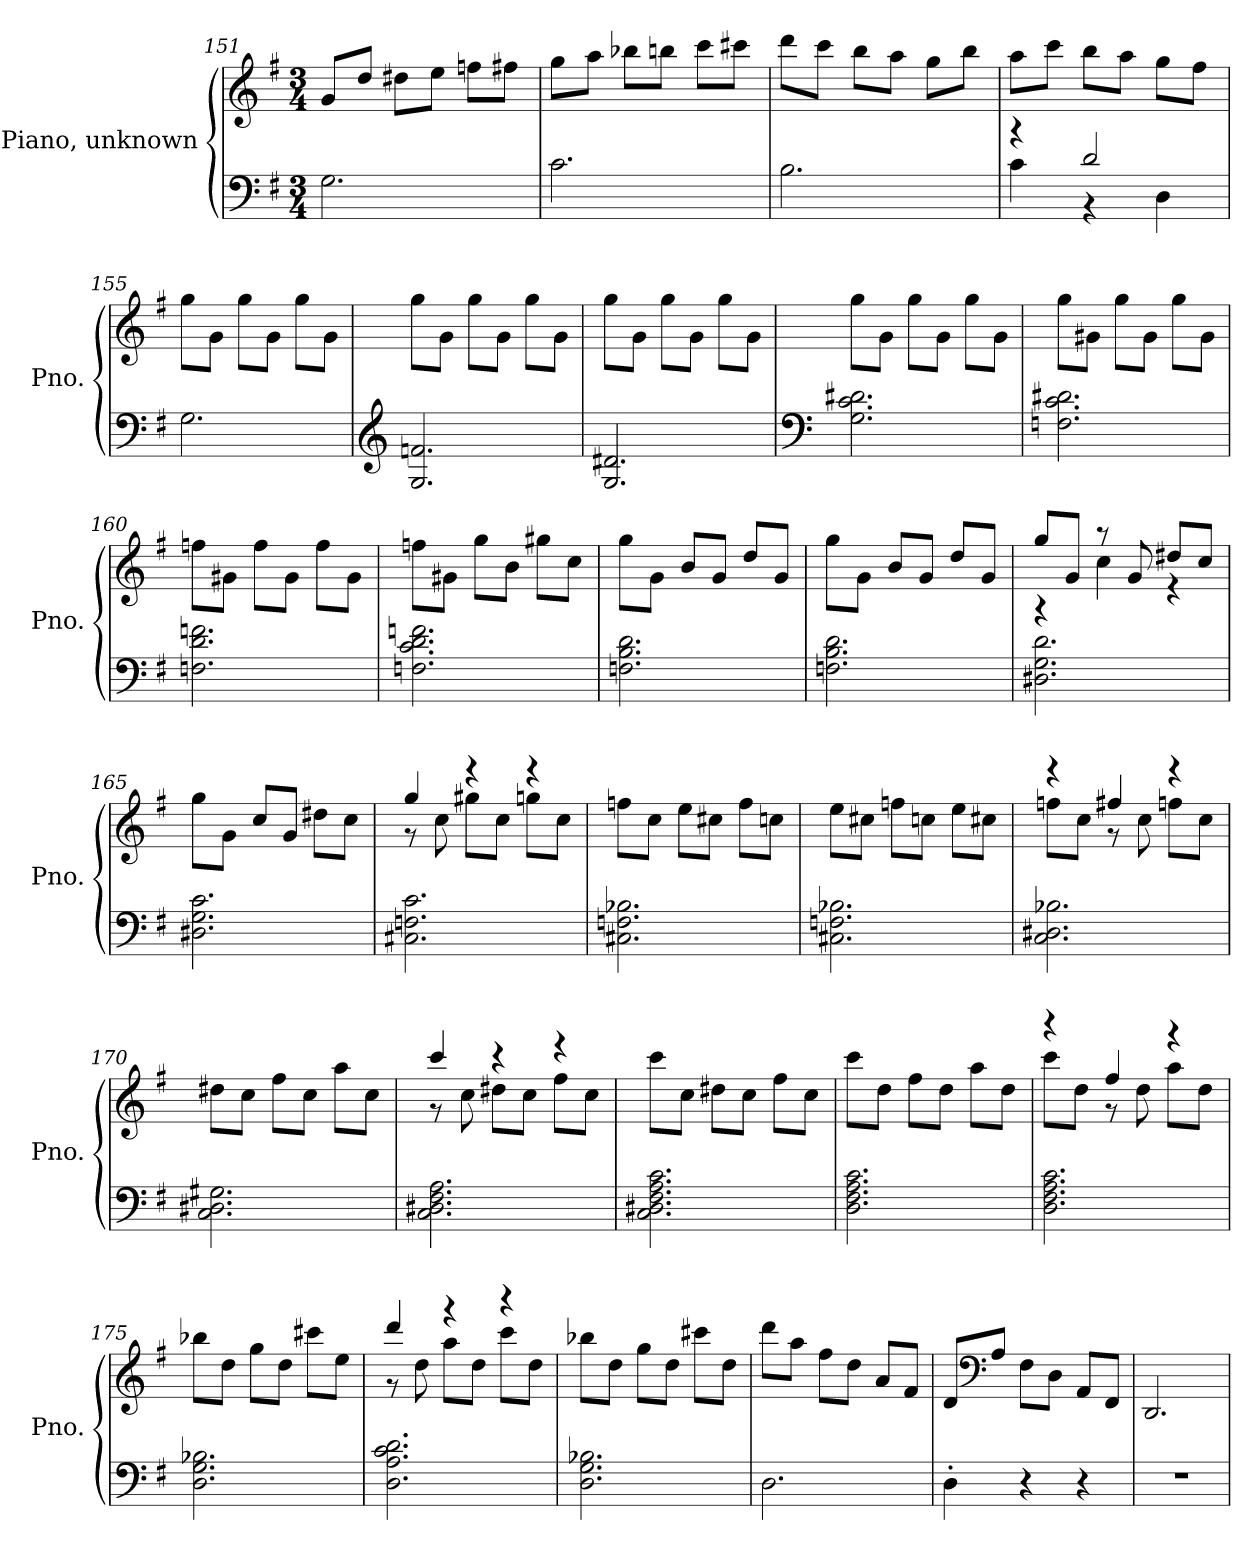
**kern	**kern
*part1	*part1
*staff2	*staff1
*I"Piano, unknown	*
*I'Pno.	*
*clefF4	*clefG2
*k[f#]	*k[f#]
*M3/4	*M3/4
=151	=151
2.G\	8g/L
.	8dd/J
.	8dd#X\L
.	8ee\J
.	8ffn\L
.	8ff#X\J
!!LO:LB:g=z
=152	=152
2.c\	8gg\L
.	8aa\J
.	8bb-X\L
.	8bbn\J
.	8ccc\L
.	8ccc#X\J
=153	=153
2.B\	8ddd\L
.	8ccc\J
.	8bb\L
.	8aa\J
.	8gg\L
.	8bb\J
=154	=154
*^	*
4r	4c\	8aa\L
.	.	8ccc\J
2d/	4r	8bb\L
.	.	8aa\J
.	4D\	8gg\L
.	.	8ff#\J
*v	*v	*
=155	=155
2.G\	8gg\L
.	8g\J
.	8gg\L
.	8g\J
.	8gg\L
.	8g\J
=156	=156
*clefG2	*
2.G/ 2.fn/	8gg\L
.	8g\J
.	8gg\L
.	8g\J
.	8gg\L
.	8g\J
!!LO:LB:g=z
=157	=157
2.G/ 2.d#X/	8gg\L
.	8g\J
.	8gg\L
.	8g\J
.	8gg\L
.	8g\J
=158	=158
*clefF4	*
2.G\ 2.c\ 2.d#X\	8gg\L
.	8g\J
.	8gg\L
.	8g\J
.	8gg\L
.	8g\J
=159	=159
2.Fn\ 2.c\ 2.d#X\	8gg\L
.	8g#X\J
.	8gg\L
.	8g#\J
.	8gg\L
.	8g#\J
=160	=160
2.Fn\ 2.d\ 2.fn\	8ffn\L
.	8g#X\J
.	8ff\L
.	8g#\J
.	8ff\L
.	8g#\J
=161	=161
2.Fn\ 2.c\ 2.d\ 2.fn\	8ffn\L
.	8g#X\J
.	8gg\L
.	8b\J
.	8gg#X\L
.	8cc\J
!!LO:LB:g=z
=162	=162
2.Fn\ 2.B\ 2.d\	8gg\L
.	8g\J
.	8b/L
.	8g/J
.	8dd/L
.	8g/J
=163	=163
2.Fn\ 2.B\ 2.d\	8gg\L
.	8g\J
.	8b/L
.	8g/J
.	8dd/L
.	8g/J
=164	=164
*	*^
2.D#X\ 2.G\ 2.d\	8gg/L	4r
.	8g/J	.
.	8r	4cc\
.	8g/	.
.	8dd#X/L	4r
.	8cc/J	.
*	*v	*v
=165	=165
2.D#X\ 2.G\ 2.c\	8gg\L
.	8g\J
.	8cc/L
.	8g/J
.	8dd#X\L
.	8cc\J
=166	=166
*	*^
2.C#X\ 2.Fn\ 2.c\	4gg/	8r
.	.	8cc\
.	4r	8gg#X\L
.	.	8cc\J
.	4r	8ggn\L
.	.	8cc\J
*	*v	*v
!!LO:LB:g=z
=167	=167
2.C#X\ 2.Fn\ 2.B-X\	8ffn\L
.	8cc\J
.	8ee\L
.	8cc#X\J
.	8ff\L
.	8ccn\J
=168	=168
2.C#X\ 2.Fn\ 2.B-X\	8ee\L
.	8cc#X\J
.	8ffn\L
.	8ccn\J
.	8ee\L
.	8cc#X\J
=169	=169
*	*^
2.C\ 2.D#X\ 2.B-X\	4r	8ffn\L
.	.	8cc\J
.	4ff#X/	8r
.	.	8cc\
.	4r	8ffn\L
.	.	8cc\J
*	*v	*v
=170	=170
2.C\ 2.D#X\ 2.G#X\	8dd#X\L
.	8cc\J
.	8ff#\L
.	8cc\J
.	8aa\L
.	8cc\J
=171	=171
*	*^
2.C\ 2.D#X\ 2.F#\ 2.A\	4ccc/	8r
.	.	8cc\
.	4r	8dd#X\L
.	.	8cc\J
.	4r	8ff#\L
.	.	8cc\J
*	*v	*v
!!LO:PB:g=z
=172	=172
2.C\ 2.D#X\ 2.F#\ 2.A\ 2.c\	8ccc\L
.	8cc\J
.	8dd#X\L
.	8cc\J
.	8ff#\L
.	8cc\J
=173	=173
2.D\ 2.F#\ 2.A\ 2.c\	8ccc\L
.	8dd\J
.	8ff#\L
.	8dd\J
.	8aa\L
.	8dd\J
=174	=174
*	*^
2.D\ 2.F#\ 2.A\ 2.c\	4r	8ccc\L
.	.	8dd\J
.	4ff#/	8r
.	.	8dd\
.	4r	8aa\L
.	.	8dd\J
*	*v	*v
=175	=175
2.D\ 2.G\ 2.B-X\	8bb-X\L
.	8dd\J
.	8gg\L
.	8dd\J
.	8ccc#X\L
.	8ee\J
=176	=176
*	*^
2.D\ 2.A\ 2.c\ 2.d\	4ddd/	8r
.	.	8dd\
.	4r	8aa\L
.	.	8dd\J
.	4r	8ccc\L
.	.	8dd\J
*	*v	*v
=177	=177
2.D\ 2.G\ 2.B-X\	8bb-X\L
.	8dd\J
.	8gg\L
.	8dd\J
.	8ccc#X\L
.	8dd\J
!!LO:LB:g=z
=178	=178
2.D\	8ddd\L
.	8aa\J
.	8ff#\L
.	8dd\J
.	8a/L
.	8f#/J
=179	=179
4D'\	8d/L
*	*clefF4
.	8A/J
4r	8F#\L
.	8D\J
4r	8AA/L
.	8FF#/J
=180	=180
2.r	2.DD/
=	=
*-	*-
